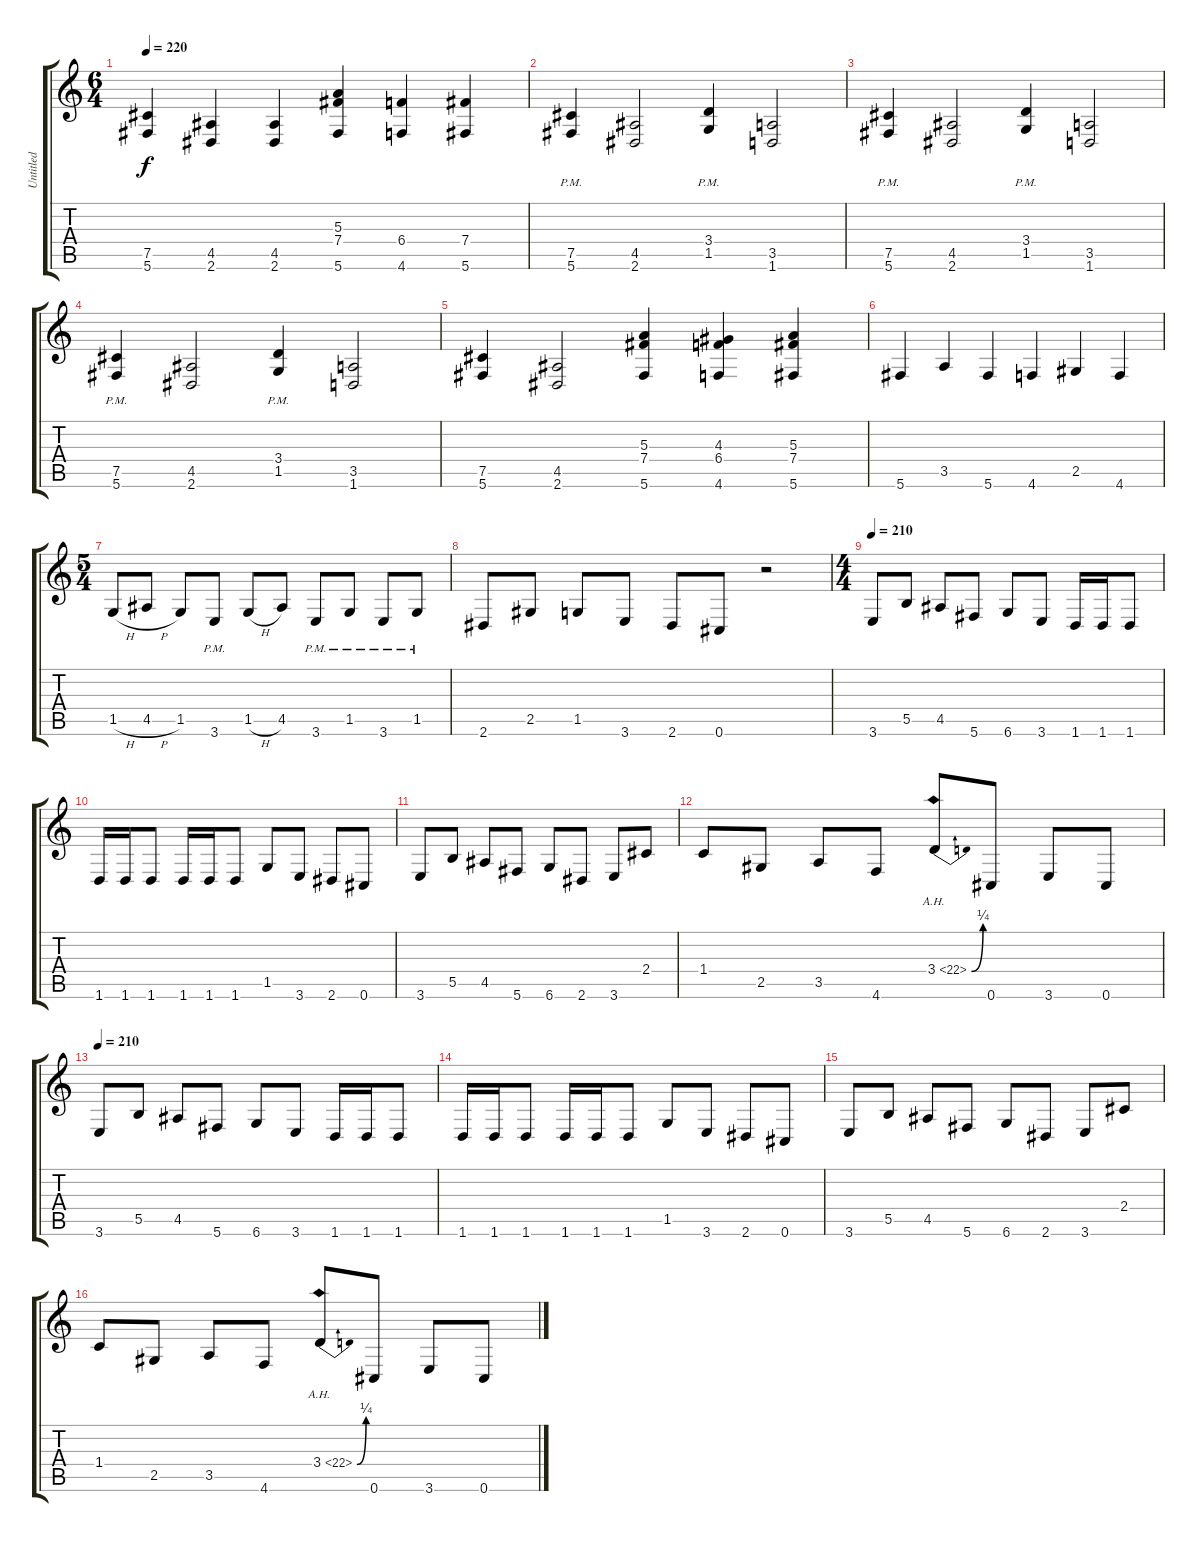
\track ("Untitled" "Untitled") {instrument overdrivenguitar}
\staff {score tabs}
\tuning (Db4 Ab3 E3 B2 Gb2 Db2) {hide}
\ts (6 4)
\tempo 220
\clef g2
\ks c
(7.5 5.6).4{dy f} (4.5 2.6).4 (4.5 2.6).4 (5.3 7.4 5.6).4 (6.4 4.6).4 (7.4 5.6).4 |
(7.5{pm} 5.6{pm}).4 (4.5 2.6).2 (3.4{pm} 1.5{pm}).4 (3.5 1.6).2 |
(7.5{pm} 5.6{pm}).4 (4.5 2.6).2 (3.4{pm} 1.5{pm}).4 (3.5 1.6).2 |
(7.5{pm} 5.6{pm}).4 (4.5 2.6).2 (3.4{pm} 1.5{pm}).4 (3.5 1.6).2 |
(7.5 5.6).4 (4.5 2.6).2 (5.3 7.4 5.6).4 (4.3 6.4 4.6).4 (5.3 7.4 5.6).4 |
5.6.4 3.5.4 5.6.4 4.6.4 2.5.4 4.6.4 |
\ts (5 4)
1.5{h}.8 4.5{h}.8 1.5.8 3.6{pm}.8 1.5{h}.8 4.5.8 3.6{pm}.8 1.5{pm}.8 3.6{pm}.8 1.5{pm}.8 |
2.6.8 2.5.8 1.5.8 3.6.8 2.6.8 0.6.8 r.2 |
\ts (4 4)
\tempo 210
3.6.8 5.5.8 4.5.8 5.6.8 6.6.8 3.6.8 1.6.16 1.6.16 1.6.8 |
1.6.16 1.6.16 1.6.8 1.6.16 1.6.16 1.6.8 1.5.8 3.6.8 2.6.8 0.6.8 |
3.6.8 5.5.8 4.5.8 5.6.8 6.6.8 2.6.8 3.6.8 2.4.8 |
1.4.8 2.5.8 3.5.8 4.6.8 3.4{be (bend 0 0 60 1) ah 19}.8 0.6.8 3.6.8 0.6.8 |
\tempo 210
3.6.8 5.5.8 4.5.8 5.6.8 6.6.8 3.6.8 1.6.16 1.6.16 1.6.8 |
1.6.16 1.6.16 1.6.8 1.6.16 1.6.16 1.6.8 1.5.8 3.6.8 2.6.8 0.6.8 |
3.6.8 5.5.8 4.5.8 5.6.8 6.6.8 2.6.8 3.6.8 2.4.8 |
1.4.8 2.5.8 3.5.8 4.6.8 3.4{be (bend 0 0 60 1) ah 19}.8 0.6.8 3.6.8 0.6.8
